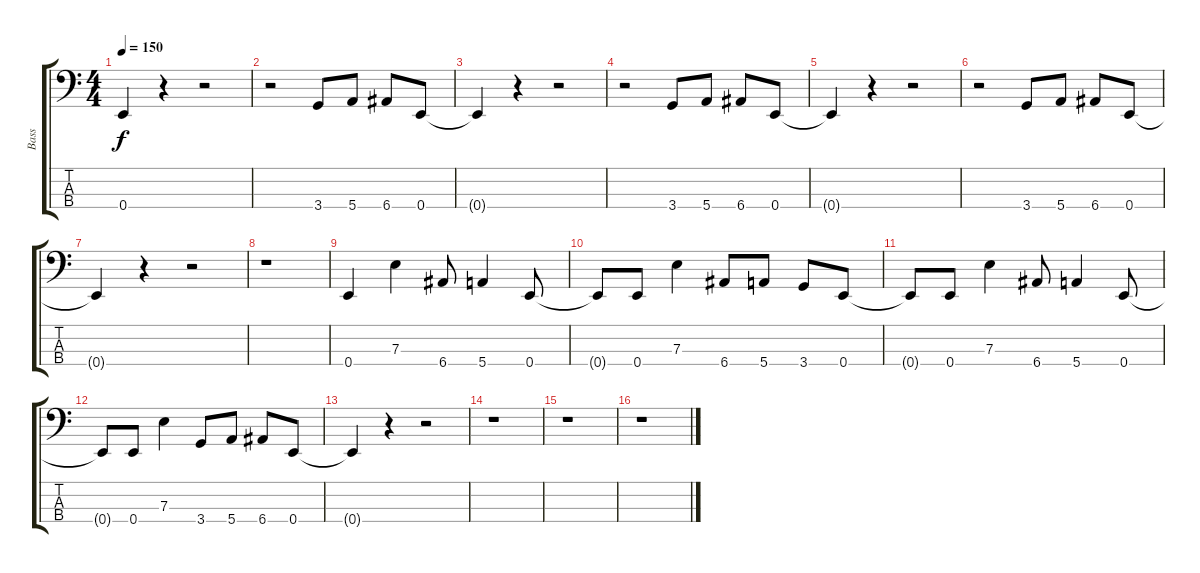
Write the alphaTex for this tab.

\track ("Bass" "Bass") {instrument electricbassfinger}
\staff {score tabs}
\tuning (G2 D2 A1 E1) {hide}
\ts (4 4)
\tempo 150
\clef f4
\ks c
0.4{t}.4{dy f} r.4 r.2 |
r.2 3.4.8 5.4.8 6.4.8 0.4.8 |
0.4{t}.4 r.4 r.2 |
r.2 3.4.8 5.4.8 6.4.8 0.4.8 |
0.4{t}.4 r.4 r.2 |
r.2 3.4.8 5.4.8 6.4.8 0.4.8 |
0.4{t}.4 r.4 r.2 |
r.1 |
0.4.4 7.3.4 6.4.8 5.4.4 0.4.8 |
0.4{t}.8 0.4.8 7.3.4 6.4.8 5.4.8 3.4.8 0.4.8 |
0.4{t}.8 0.4.8 7.3.4 6.4.8 5.4.4 0.4.8 |
0.4{t}.8 0.4.8 7.3.4 3.4.8 5.4.8 6.4.8 0.4.8 |
0.4{t}.4 r.4 r.2 |
r.1 |
r.1 |
r.1
